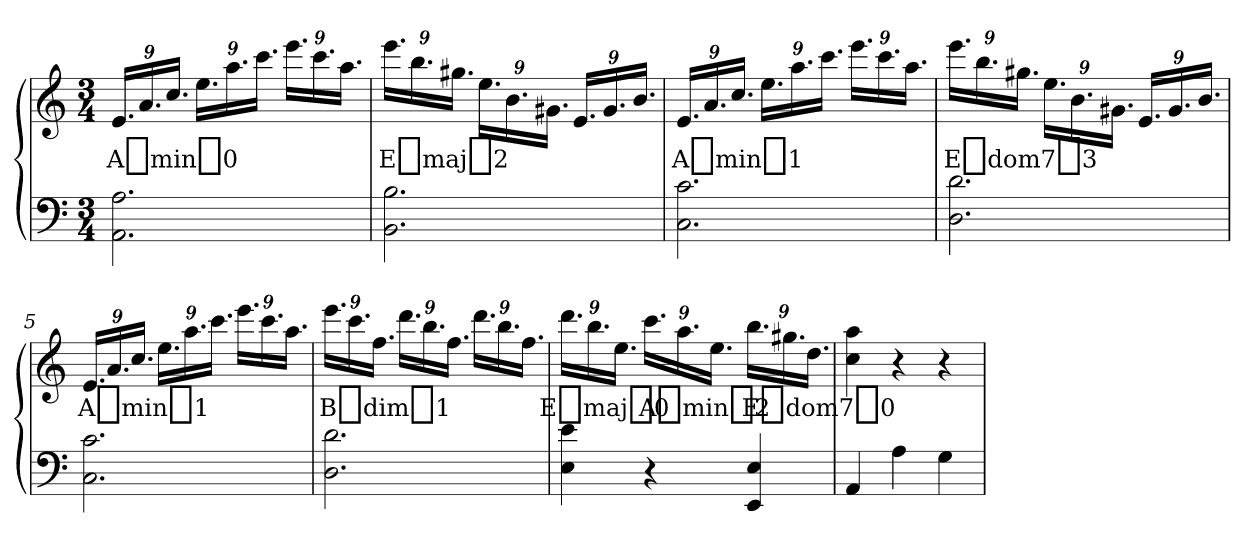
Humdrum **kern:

**kern	**kern	**text	**dynam
*part1	*part1	*part1	*part1
*staff2	*staff1	*staff1	*staff1/2
*clefF4	*clefG2	*	*
*k[]	*k[]	*	*
*M3/4	*M3/4	*	*
*	*Xbrackettup	*	*
=1	=1	=1	=1
!	!	!	!LO:DY:a
2.AA\ 2.A\	18.e/LL	A_min_0	M.M. = 132
.	18.a/	.	.
.	18.cc/JJ	.	.
.	18.ee\LL	.	.
.	18.aa\	.	.
.	18.ccc\JJ	.	.
.	18.eee\LL	.	.
.	18.ccc\	.	.
.	18.aa\JJ	.	.
=2	=2	=2	=2
2.BB\ 2.B\	18.eee\LL	E_maj_2	.
.	18.bb\	.	.
.	18.gg#X\JJ	.	.
.	18.ee\LL	.	.
.	18.b\	.	.
.	18.g#X\JJ	.	.
.	18.e/LL	.	.
.	18.g#/	.	.
.	18.b/JJ	.	.
=3	=3	=3	=3
2.C\ 2.c\	18.e/LL	A_min_1	.
.	18.a/	.	.
.	18.cc/JJ	.	.
.	18.ee\LL	.	.
.	18.aa\	.	.
.	18.ccc\JJ	.	.
.	18.eee\LL	.	.
.	18.ccc\	.	.
.	18.aa\JJ	.	.
=4	=4	=4	=4
2.D\ 2.d\	18.eee\LL	E_dom7_3	.
.	18.bb\	.	.
.	18.gg#X\JJ	.	.
.	18.ee\LL	.	.
.	18.b\	.	.
.	18.g#X\JJ	.	.
.	18.e/LL	.	.
.	18.g#/	.	.
.	18.b/JJ	.	.
=5	=5	=5	=5
2.C\ 2.c\	18.e/LL	A_min_1	.
.	18.a/	.	.
.	18.cc/JJ	.	.
.	18.ee\LL	.	.
.	18.aa\	.	.
.	18.ccc\JJ	.	.
.	18.eee\LL	.	.
.	18.ccc\	.	.
.	18.aa\JJ	.	.
=6	=6	=6	=6
2.D\ 2.d\	18.eee\LL	B_dim_1	.
.	18.ccc\	.	.
.	18.ff\JJ	.	.
.	18.ddd\LL	.	.
.	18.bb\	.	.
.	18.ff\JJ	.	.
.	18.ddd\LL	.	.
.	18.bb\	.	.
.	18.ff\JJ	.	.
=7	=7	=7	=7
4E\ 4e\	18.ddd\LL	E_maj_0	.
.	18.bb\	.	.
.	18.ee\JJ	.	.
4r	18.ccc\LL	A_min_2	.
.	18.aa\	.	.
.	18.ee\JJ	.	.
4EE/ 4E/	18.bb\LL	E_dom7_0	.
.	18.gg#X\	.	.
.	18.dd\JJ	.	.
=8	=8	=8	=8
4AA/	4cc\ 4aa\	.	.
4A\	4r	.	.
4G\	4r	.	.
=	=	=	=
*-	*-	*-	*-
